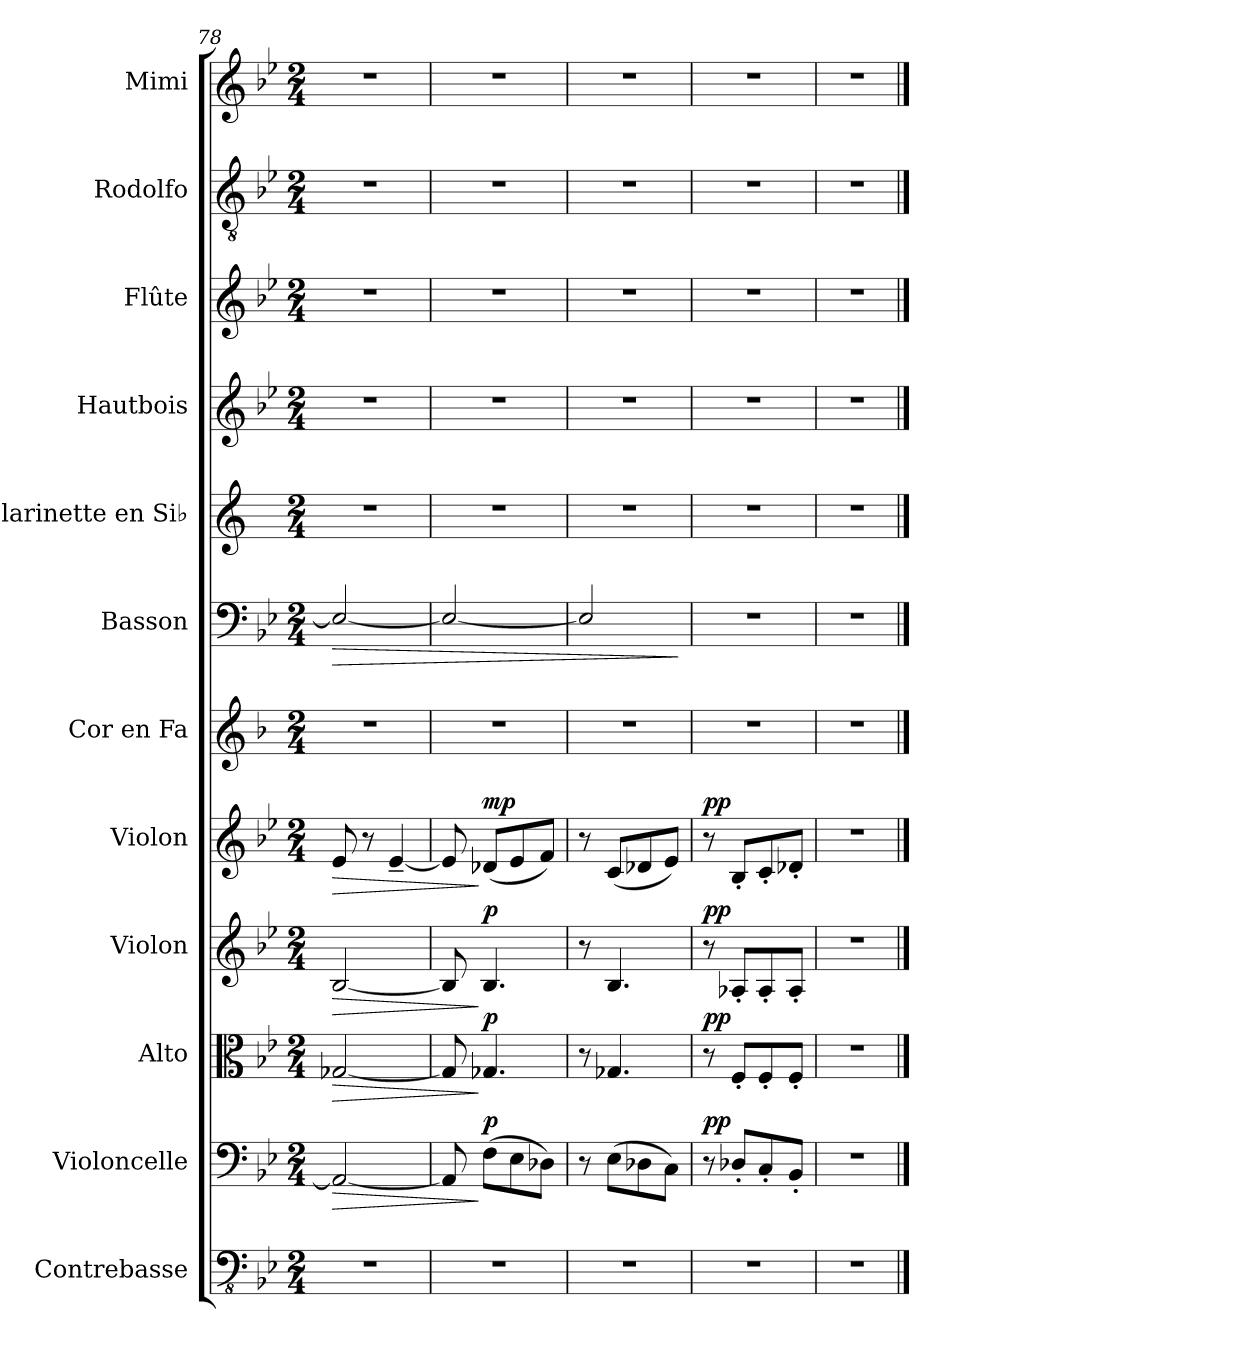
**kern	**kern	**dynam	**kern	**dynam	**kern	**dynam	**kern	**dynam	**kern	**kern	**dynam	**kern	**kern	**kern	**kern	**kern	**dynam
*part12	*part11	*part11	*part10	*part10	*part9	*part9	*part8	*part8	*part7	*part6	*part6	*part5	*part4	*part3	*part2	*part1	*part1
*staff12	*staff11	*staff11	*staff10	*staff10	*staff9	*staff9	*staff8	*staff8	*staff7	*staff6	*staff6	*staff5	*staff4	*staff3	*staff2	*staff1	*staff1
*I"Contrebasse	*I"Violoncelle	*	*I"Alto	*	*I"Violon	*	*I"Violon	*	*I"Cor en Fa	*I"Basson	*	*I"Clarinette en Si♭	*I"Hautbois	*I"Flûte	*I"Rodolfo	*I"Mimi	*
*I'Cb.	*I'Vc.	*	*I'Alt.	*	*I'Vln.	*	*I'Vln.	*	*I'Cor Fa	*I'Bsn.	*	*I'Clar. Si♭	*I'Htbs.	*I'Fl.	*I'R.	*I'M.	*
*clefFv4	*clefF4	*	*clefC3	*	*clefG2	*	*clefG2	*	*clefG2	*clefF4	*	*clefG2	*clefG2	*clefG2	*clefGv2	*clefG2	*
*ITrd7c12	*	*	*	*	*	*	*	*	*ITrd4c7	*	*	*ITrd1c2	*	*	*	*	*
*k[b-e-]	*k[b-e-]	*	*k[b-e-]	*	*k[b-e-]	*	*k[b-e-]	*	*k[b-e-]	*k[b-e-]	*	*k[b-e-]	*k[b-e-]	*k[b-e-]	*k[b-e-]	*k[b-e-]	*
*M2/4	*M2/4	*	*M2/4	*	*M2/4	*	*M2/4	*	*M2/4	*M2/4	*	*M2/4	*M2/4	*M2/4	*M2/4	*M2/4	*
=78	=78	=78	=78	=78	=78	=78	=78	=78	=78	=78	=78	=78	=78	=78	=78	=78	=78
!	!	!LO:HP:b	!	!LO:HP:b	!	!LO:HP:b	!	!LO:HP:b	!	!	!LO:HP:b	!	!	!	!	!	!
2r	2AA-/_	>	[2G-X/	>	[2B-/	>	8e-/	>	2r	2E-/_	>	2r	2r	2r	2r	2r	.
.	.	.	.	.	.	.	8r	.	.	.	.	.	.	.	.	.	.
.	.	.	.	.	.	.	[4e-~/	.	.	.	.	.	.	.	.	.	.
=79	=79	=79	=79	=79	=79	=79	=79	=79	=79	=79	=79	=79	=79	=79	=79	=79	=79
2r	8AA-/]	.	8G-/]	.	8B-/]	.	8e-/]	.	2r	2E-/_	.	2r	2r	2r	2r	2r	.
!	!	!LO:DY:n=1:a	!	!LO:DY:n=1:a	!	!LO:DY:n=1:a	!	!LO:DY:n=1:a	!	!	!	!	!	!	!	!	!
.	(8F\L	] p	4.G-X/	] p	4.B-/	] p	(8d-X/L	] mp	.	.	.	.	.	.	.	.	.
.	8E-\	.	.	.	.	.	8e-/	.	.	.	.	.	.	.	.	.	.
.	8D-X\J)	.	.	.	.	.	8f/J)	.	.	.	.	.	.	.	.	.	.
=80	=80	=80	=80	=80	=80	=80	=80	=80	=80	=80	=80	=80	=80	=80	=80	=80	=80
*	*	*	*	*	*	*	*	*	*	*	*	*	*	*	*	*MM92	*
!	!	!	!	!	!	!	!	!	!	!	!	!	!	!	!	!	!LO:DY:a
2r	8r	.	8r	.	8r	.	8r	.	2r	2E-/]	.	2r	2r	2r	2r	2r	other-dynamics
.	(8E-\L	.	4.G-X/	.	4.B-/	.	(8c/L	.	.	.	.	.	.	.	.	.	.
.	8D-X\	.	.	.	.	.	8d-X/	.	.	.	.	.	.	.	.	.	.
.	8C\J)	.	.	.	.	.	8e-/J)	.	.	.	.	.	.	.	.	.	.
.	.	.	.	.	.	.	.	.	.	.	]	.	.	.	.	.	.
=81	=81	=81	=81	=81	=81	=81	=81	=81	=81	=81	=81	=81	=81	=81	=81	=81	=81
!	!	!LO:DY:a	!	!LO:DY:a	!	!LO:DY:a	!	!LO:DY:a	!	!	!	!	!	!	!	!	!
2r	8r	pp	8r	pp	8r	pp	8r	pp	2r	2r	.	2r	2r	2r	2r	2r	.
.	8D-X'/L	.	8F'/L	.	8A-X'/L	.	8B-'/L	.	.	.	.	.	.	.	.	.	.
.	8C'/	.	8F'/	.	8A-'/	.	8c'/	.	.	.	.	.	.	.	.	.	.
.	8BB-'/J	.	8F'/J	.	8A-'/J	.	8d-X'/J	.	.	.	.	.	.	.	.	.	.
=82	=82	=82	=82	=82	=82	=82	=82	=82	=82	=82	=82	=82	=82	=82	=82	=82	=82
2r	2r	.	2r	.	2r	.	2r	.	2r	2r	.	2r	2r	2r	2r	2r	.
==	==	==	==	==	==	==	==	==	==	==	==	==	==	==	==	==	==
*-	*-	*-	*-	*-	*-	*-	*-	*-	*-	*-	*-	*-	*-	*-	*-	*-	*-
